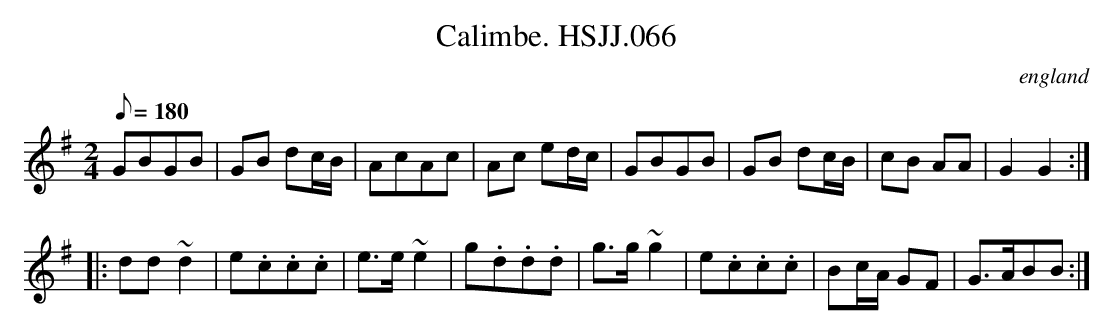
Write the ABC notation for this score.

X:1
T:Calimbe. HSJJ.066
O:england
M:2/4
L:1/8
Q:180
K:G
GBGB|GB dc/B/|AcAc|Ac ed/c/|GBGB|GB dc/B/|cB AA|G2G2:|
|:dd~d2|e.c.c.c|e>e~e2|g.d.d.d|g>g~g2|e.c.c.c|Bc/A/ GF|G>ABB:|]
